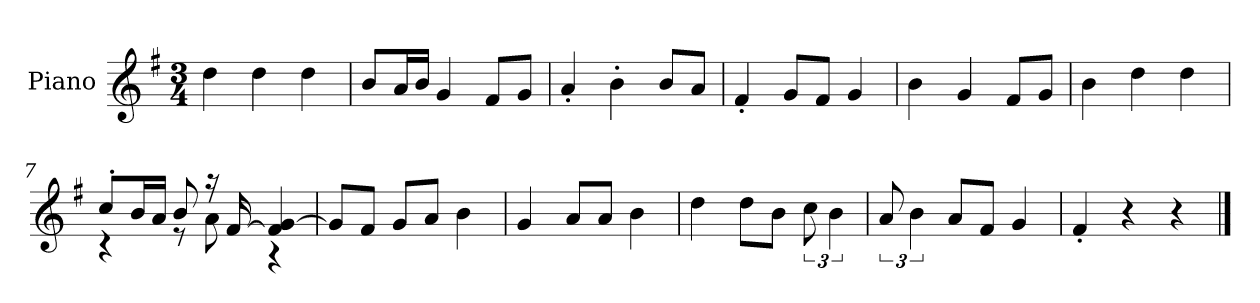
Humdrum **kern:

**kern
*part1
*staff1
*I"Piano
*I'P-no
*clefG2
*k[f#]
*M3/4
*MM176
=1
4dd\
4dd\
4dd\
=2
8b/L
16a/L
16b/JJ
4g/
8f#/L
8g/J
=3
4a'/
4b'\
8b/L
8a/J
=4
4f#'/
8g/L
8f#/J
4g/
=5
4b\
4g/
8f#/L
8g/J
=6
4b\
4dd\
4dd\
=7
*^
8cc'/L	4r
16b/L	.
16a/JJ	.
8b/	8r
16r	8a\
[16f#/	.
4f#/] [4g/	4r
*v	*v
!!LO:LB:g=z
=8
8g/L]
8f#/J
8g/L
8a/J
4b\
=9
4g/
8a/L
8a/J
4b\
=10
4dd\
8dd\L
8b\J
12cc\
6b\
=11
12a/
6b\
8a/L
8f#/J
4g/
=12
4f#'/
4r
4r
==
*-
